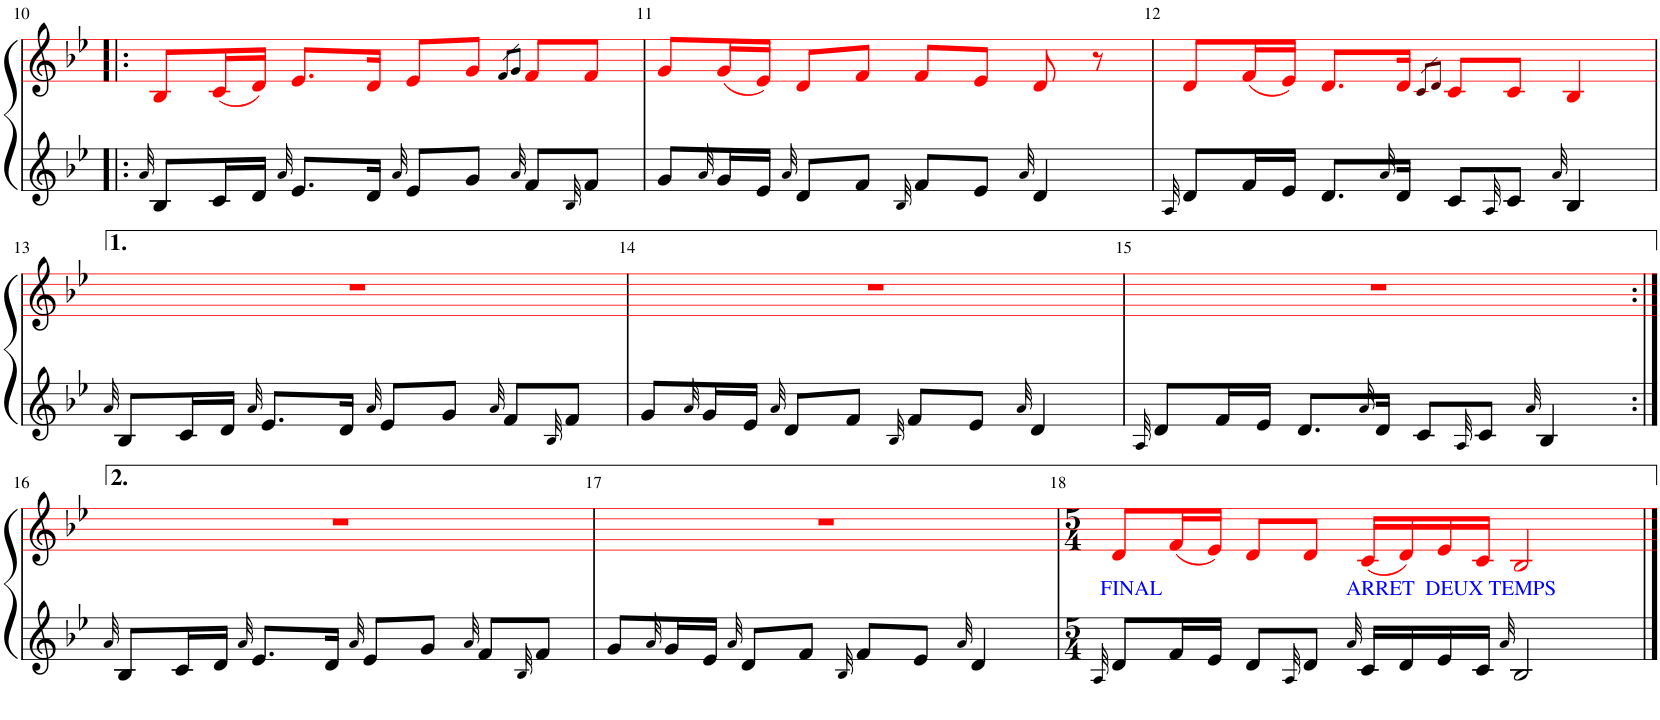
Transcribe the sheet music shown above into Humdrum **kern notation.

**kern	**kern
*part1	*part1
*staff2	*staff1
*I"Piano	*
*I'Pno.	*
!!LO:PB:g=z
*clefG2	*clefG2
*k[b-e-]	*k[b-e-]
*M4/4	*M4/4
=10!|:	=10!|:
32qa/	.
8B-/L	8B-i/L
16c/L	(16ci/L
16d/JJ	16di/JJ)
32qa/	.
8.e-/L	8.e-i/L
16d/Jk	16di/Jk
32qa/	.
8e-/L	8e-i/L
8g/J	8gi/J
.	8qf/L
32qa/	8qg/J
8f/L	8fi/L
32qB-/	.
8f/J	8fi/J
=11	=11
8g/L	8gi/L
32qa/	.
16g/L	(16gi/L
16e-/JJ	16e-i/JJ)
32qa/	.
8d/L	8di/L
8f/J	8fi/J
32qB-/	.
8f/L	8fi/L
8e-/J	8e-i/J
32qa/	.
4d/	8di/
.	8r
=12	=12
32qA/	.
8d/L	8di/L
16f/L	(16fi/L
16e-/JJ	16e-i/JJ)
8.d/L	8.di/L
32qa/	.
16d/Jk	16di/Jk
.	8qcj/L
.	8qdj/J
8c/L	8ci/L
32qA/	.
8c/J	8ci/J
32qa/	.
4B-/	4B-i/
!!LO:LB:g=z
=13	=13
32qa/	.
8B-/L	1r
16c/L	.
16d/JJ	.
32qa/	.
8.e-/L	.
16d/Jk	.
32qa/	.
8e-/L	.
8g/J	.
32qa/	.
8f/L	.
32qB-/	.
8f/J	.
=14	=14
8g/L	1r
32qa/	.
16g/L	.
16e-/JJ	.
32qa/	.
8d/L	.
8f/J	.
32qB-/	.
8f/L	.
8e-/J	.
32qa/	.
4d/	.
=15	=15
32qA/	.
8d/L	1r
16f/L	.
16e-/JJ	.
8.d/L	.
32qa/	.
16d/Jk	.
8c/L	.
32qA/	.
8c/J	.
32qa/	.
4B-/	.
!!LO:LB:g=z
=16:|!	=16:|!
32qa/	.
8B-/L	1r
16c/L	.
16d/JJ	.
32qa/	.
8.e-/L	.
16d/Jk	.
32qa/	.
8e-/L	.
8g/J	.
32qa/	.
8f/L	.
32qB-/	.
8f/J	.
=17	=17
8g/L	1r
32qa/	.
16g/L	.
16e-/JJ	.
32qa/	.
8d/L	.
8f/J	.
32qB-/	.
8f/L	.
8e-/J	.
32qa/	.
4d/	.
=18	=18
*M5/4	*M5/4
32qA/	.
!	!LO:TX:b:color=#0000FF:t=FINAL                                   ARRET  DEUX TEMPS
8d/L	8di/L
16f/L	(16fi/L
16e-/JJ	16e-i/JJ)
8d/L	8di/L
32qA/	.
8d/J	8di/J
32qa/	.
16c/LL	(16ci/LL
16d/	16di/)
16e-/	16e-i/
16c/JJ	16ci/JJ
32qa/	.
2B-/	2B-i/
==	==
*-	*-
